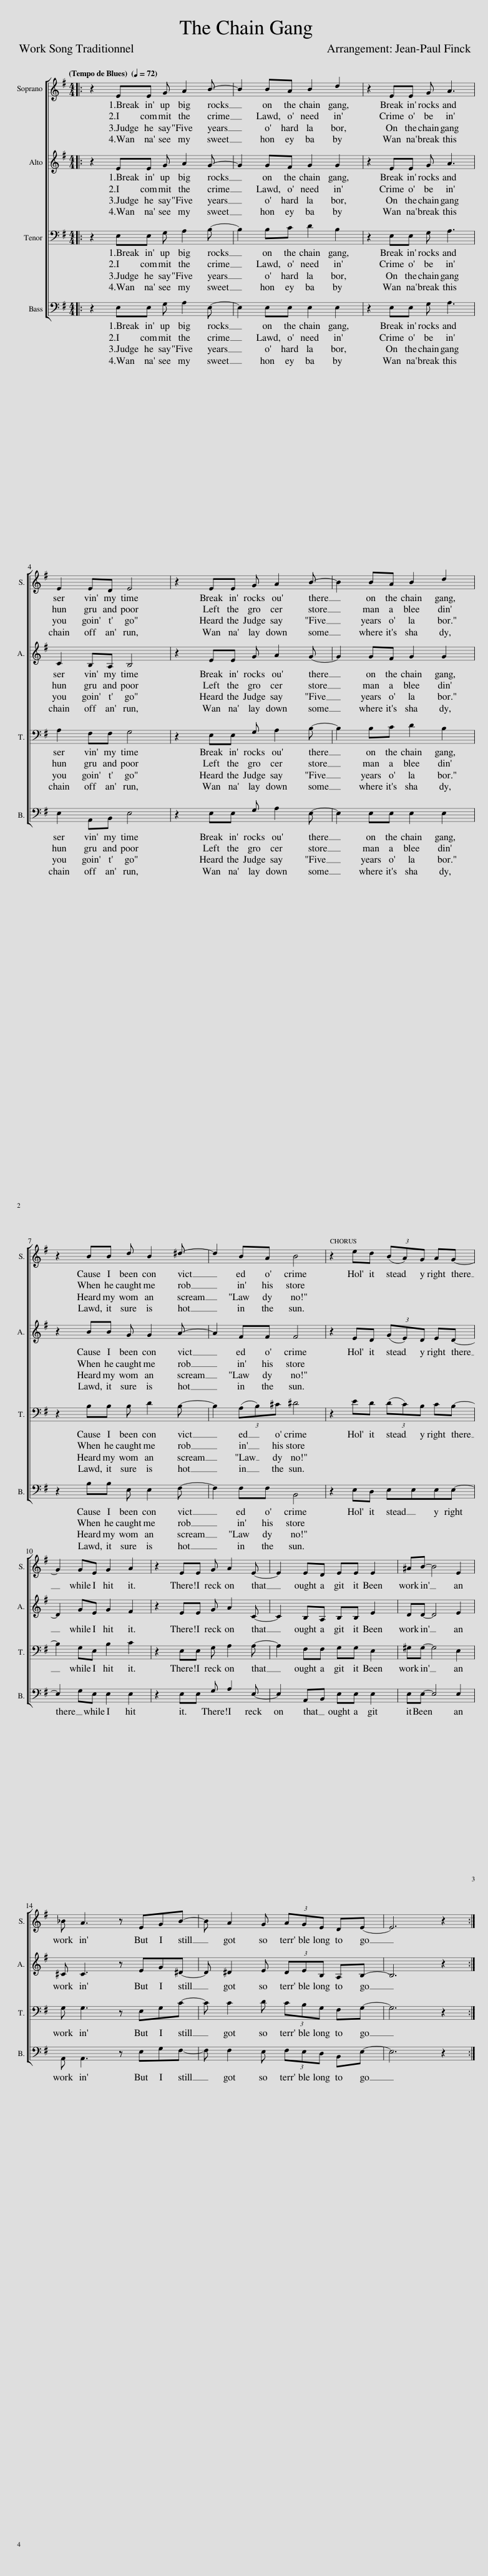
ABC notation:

X:1
%%score [ 1 2 3 4 ]
L:1/8
Q:1/4=72
M:4/4
I:linebreak $
K:G
V:1 treble
V:2 treble
V:3 bass
V:4 bass
V:1
|: z2 EE G A2 B- | B2 BA B2 d2 | z2 EE G A3 |$ E2 ED E4 | z2 EE G A2 B- | %5
 B2 BA B2 d2 |$ z2 BB d B2 ^d- | d2 BA B4 | z2 ed (3(BA)G AG- |$ G2 GE G2 A2 | %10
 z2 EE G A2 E- | E2 ED EE E2 | ^AB- B4 E2 |$ _B A3 z EGB- | B A2 G (3AGE DE- | %15
 E6 z2 :| %16
V:2
|: z2 EE G A2 G- | G2 GF G2 G2 | z2 EE G A3 |$ C2 B,A, B,4 | z2 EE G A2 G- | %5
 G2 GF G2 G2 |$ z2 BB G G2 A- | A2 FF F4 | z2 ED (3(GE)D ED- |$ D2 GE G2 F2 | %10
 z2 EE G A2 C- | C2 B,A, B,B, E2 | DD- D4 E2 |$ ^C C3 z EG^D- | D ^D2 E (3DEB, A,B,- | %15
 B,6 z2 :| %16
V:3
|: z2 E,E, G, A,2 B,- | B,2 B,C D2 B,2 | z2 E,E, G, A,3 |$ A,2 F,F, G,4 | z2 E,E, G, A,2 B,- | %5
 B,2 B,C D2 B,2 |$ z2 B,B, B, D2 B,- | B,2 (3(A,B,)^C ^D4 | z2 ED (3(DC)B, CB,- |$ B,2 G,E, B,2 C2 | %10
 z2 E,E, G, A,2 A,- | A,2 F,F, G,G, E,2 | ^G,G,- G,4 E,2 |$ G, G,3 z E,G,C- | C C2 D (3CB,G, F,G,- | %15
 G,6 z2 :| %16
V:4
|: z2 E,E, G, A,2 E,- | E,2 E,E, E,2 E,2 | z2 E,E, G, A,3 |$ E,2 A,,B,, E,4 | z2 E,E, G, A,2 E,- | %5
 E,2 E,E, E,2 E,2 |$ z2 B,B, E, E,2 F,- | F,2 F,F, B,,4 | z2 E,D, E,E,E,E,- |$ E,2 G,E, E,2 E,2 | %10
 z2 E,E, G, A,2 E,- | E,2 A,,B,, E,E, E,2 | E,E,- E,4 E,2 |$ A,, A,,3 z E,G,F,- | F, F,2 E, (3F,E,D, B,,E,- | %15
 E,6 z2 :| %16
